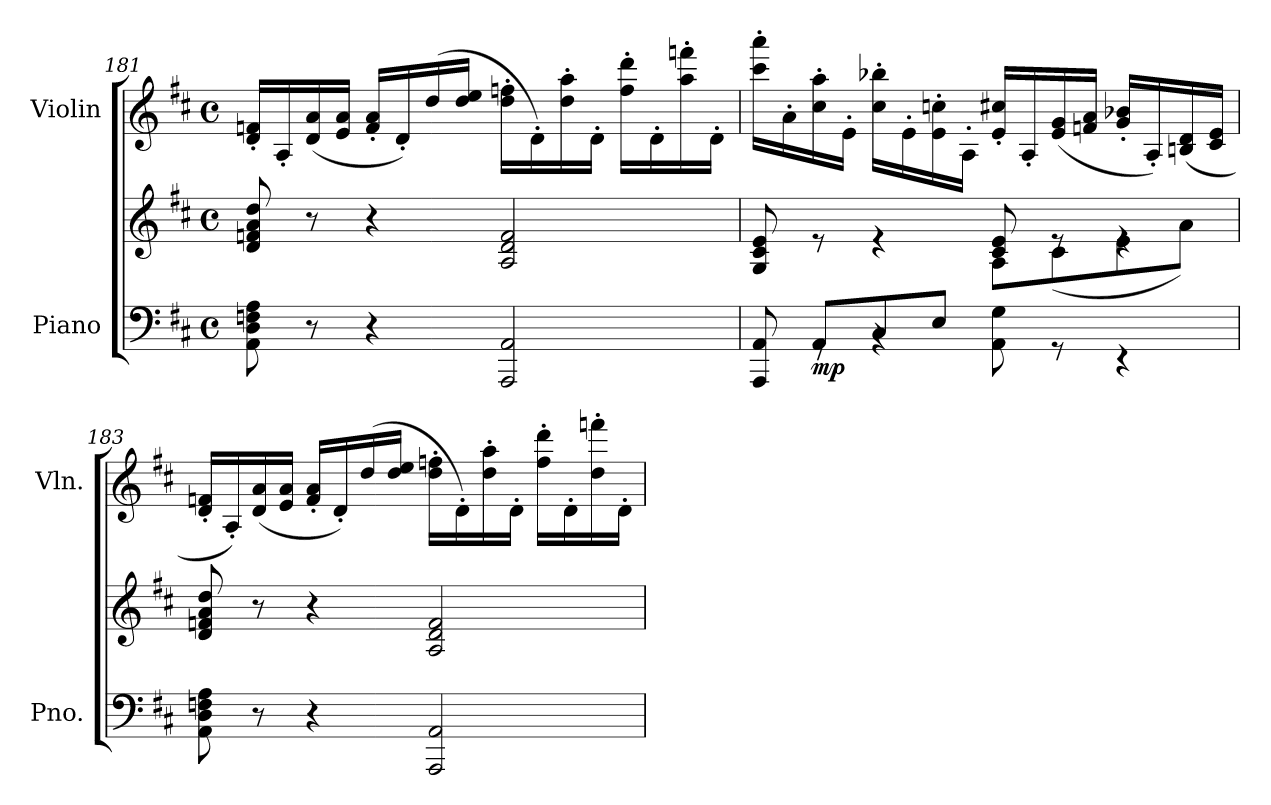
**kern	**kern	**dynam	**kern
*part2	*part2	*part2	*part1
*staff3	*staff2	*staff2/3	*staff1
*I"Piano	*	*	*I"Violin
*I'Pno.	*	*	*I'Vln.
*clefF4	*clefG2	*	*clefG2
*k[f#c#]	*k[f#c#]	*	*k[f#c#]
*M4/4	*M4/4	*	*M4/4
*met(c)	*met(c)	*	*met(c)
=181	=181	=181	=181
8AA\ 8D\ 8Fn\ 8A\	8d/ 8fn/ 8a/ 8dd/	.	16d/' 16fn/'LL
.	.	.	16A'/
8r	8r	.	(16d/ 16a/
.	.	.	16e/ 16a/JJ
4r	4r	.	16f/' 16a/'LL
.	.	.	16d'/)
.	.	.	(16dd/
.	.	.	16dd/ 16ee/JJ
2AAA/ 2AA/	2A/ 2d/ 2f/	.	16dd\' 16ffn\'LL
.	.	.	16d'\)
.	.	.	16dd\' 16aa\'
.	.	.	16d'\JJ
.	.	.	16ff\' 16ddd\'LL
.	.	.	16d'\
.	.	.	16aa\' 16fffn\'
.	.	.	16d'\JJ
!!LO:LB:g=z
=182	=182	=182	=182
*^	*^	*	*
8ryy	8AAA/ 8AA/	8G/ 8c#/ 8e/	2ryy	.	16ccc#\' 16aaa\'LL
.	.	.	.	.	16a'\
!	!	!	!	!LO:DY:b=2	!
8AA/L	8rGG	8re	.	mp	16cc#\' 16aa\'
.	.	.	.	.	16e'\JJ
8C#/	4rBB	4re	.	.	16cc#\' 16bb-X\'LL
.	.	.	.	.	16e'\
8E/J	.	.	.	.	16e\' 16ccn\'
.	.	.	.	.	16A'\JJ
8AA\ 8G\	2ryy	8c#/ 8e/	8A\L	.	16e/' 16cc#X/'LL
.	.	.	.	.	16A'/
8rGG	.	8re	(8c#\	.	(16e/ 16g/
.	.	.	.	.	16fn/ 16a/JJ
4rEE	.	4re	8e\	.	16g/' 16b-X/'LL
.	.	.	.	.	16A'/)
.	.	.	8a\J)	.	(16Bn/ 16d/
.	.	.	.	.	16c#/ 16e/JJ
*v	*v	*	*	*	*
*	*v	*v	*	*
=183	=183	=183	=183
8AA\ 8D\ 8Fn\ 8A\	8d/ 8fn/ 8a/ 8dd/	.	16d/' 16fn/'LL
.	.	.	16A'/)
8r	8r	.	(16d/ 16a/
.	.	.	16e/ 16a/JJ
4r	4r	.	16f/' 16a/'LL
.	.	.	16d'/)
.	.	.	(16dd/
.	.	.	16dd/ 16ee/JJ
2AAA/ 2AA/	2A/ 2d/ 2f/	.	16dd\' 16ffn\'LL
.	.	.	16d'\)
.	.	.	16dd\' 16aa\'
.	.	.	16d'\JJ
.	.	.	16ff\' 16ddd\'LL
.	.	.	16d'\
.	.	.	16dd\' 16fffn\'
.	.	.	16d'\JJ
=	=	=	=
*-	*-	*-	*-
